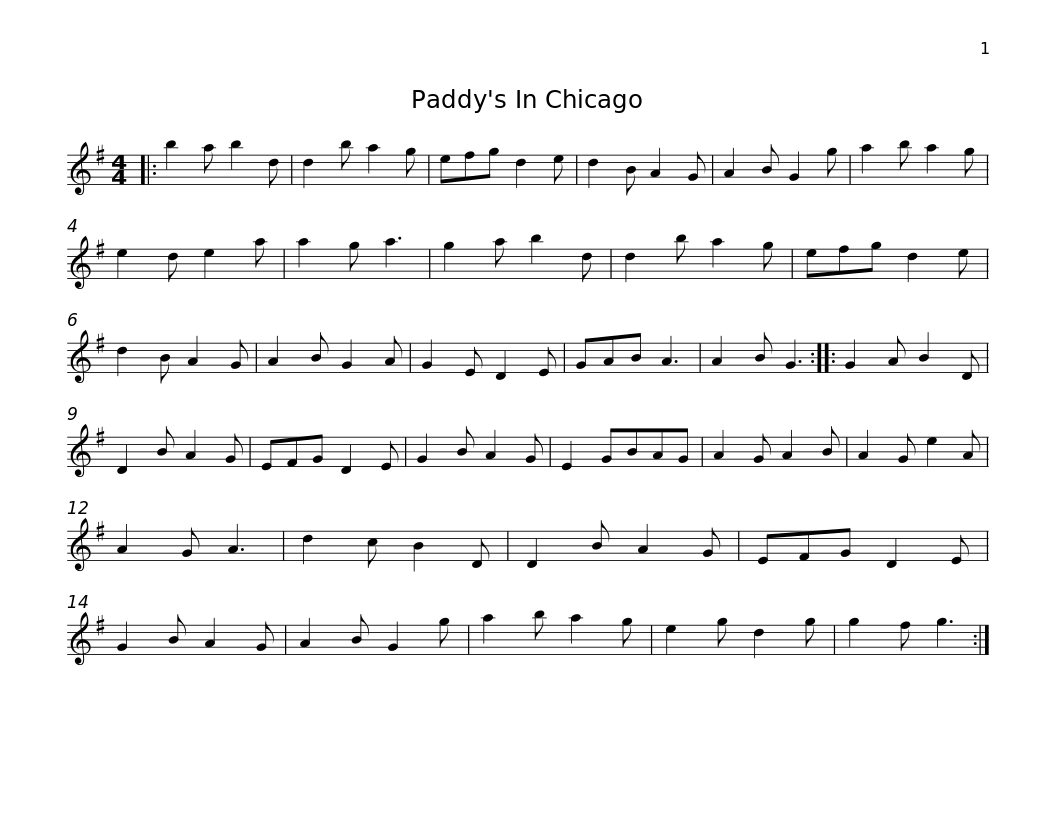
X:1
L:1/8
M:4/4
I:linebreak $
K:G
V:1 treble
V:1
|: b2 a b2 d | d2 b a2 g | efg d2 e | d2 B A2 G | A2 B G2 g | %5
 a2 b a2 g | e2 d e2 a | a2 g a3 | g2 a b2 d |$ d2 b a2 g | %10
 efg d2 e | d2 B A2 G | A2 B G2 A | G2 E D2 E | GAB A3 | %15
 A2 B G3 :: G2 A B2 D | D2 B A2 G |$ EFG D2 E | G2 B A2 G | %20
 E2 GBAG | A2 G A2 B | A2 G e2 A | A2 G A3 | d2 c B2 D | %25
 D2 B A2 G | EFG D2 E |$ G2 B A2 G | A2 B G2 g | a2 b a2 g | %30
 e2 g d2 g | g2 f g3 :| %32
